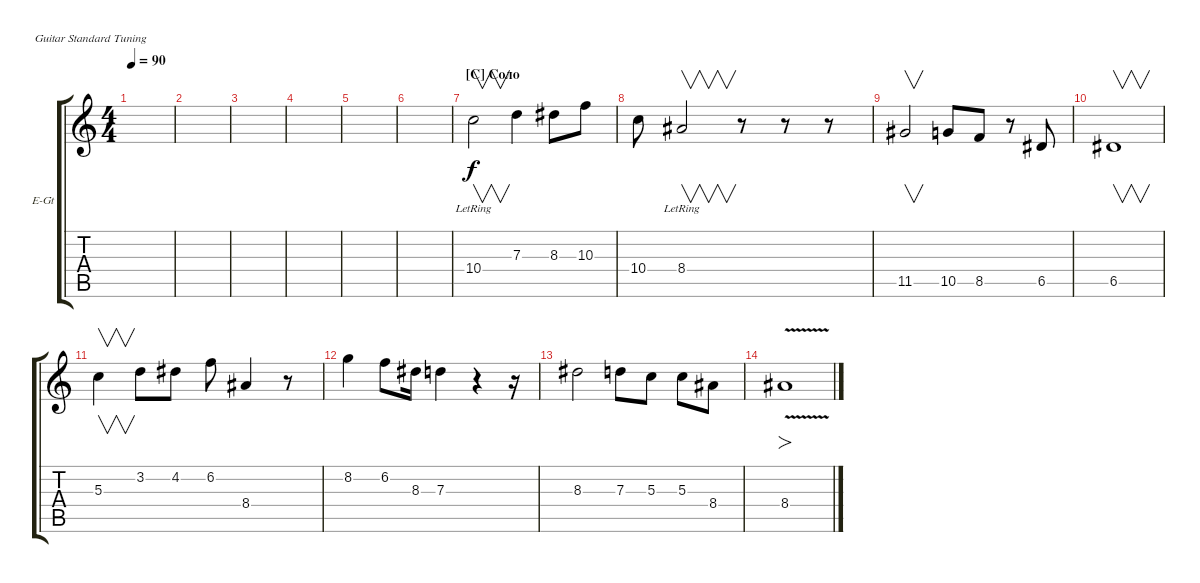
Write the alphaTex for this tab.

\bracketExtendMode groupsimilarinstruments
\firstSystemTrackNameOrientation horizontal
\otherSystemsTrackNameOrientation horizontal
\track ("Соло Guitar" "E-Gt") {instrument distortionguitar}
\staff {score tabs}
\tuning (E4 B3 G3 D3 A2 E2)
\ts (4 4)
\tempo 90
\clef g2
\scale
0.333333
\ks c
|
\scale
0.333333 |
\scale
0.333333 |
\scale
0.333333 |
\scale
0.333333 |
\scale
0.333333 |
\section ("C" "Соло")
\scale
0.333333 10.4{lr}.2{v} 7.3.4 8.3.8 10.3.8 |
\scale
0.333333 10.4.8 8.4{lr}.2{v} r.8 r.8 r.8 |
\scale
0.333333 11.5.2{v} 10.5.8 8.5.8 r.8 6.5.8 |
\scale
0.333333 6.5.1{v} |
\scale
0.333333 5.3.4{v} 3.2.8 4.2.8 6.2.8 8.4.4 r.8 |
\scale
0.333333 8.2.4 6.2.8 8.3.16 7.3.4 r.4 r.16 |
\scale
0.333333 8.3.2 7.3.8 5.3.8 5.3.8 8.4.8 |
\scale
0.333333 8.4{v}.1{fo} |
\scale
0.333333 |
\scale
0.333333
